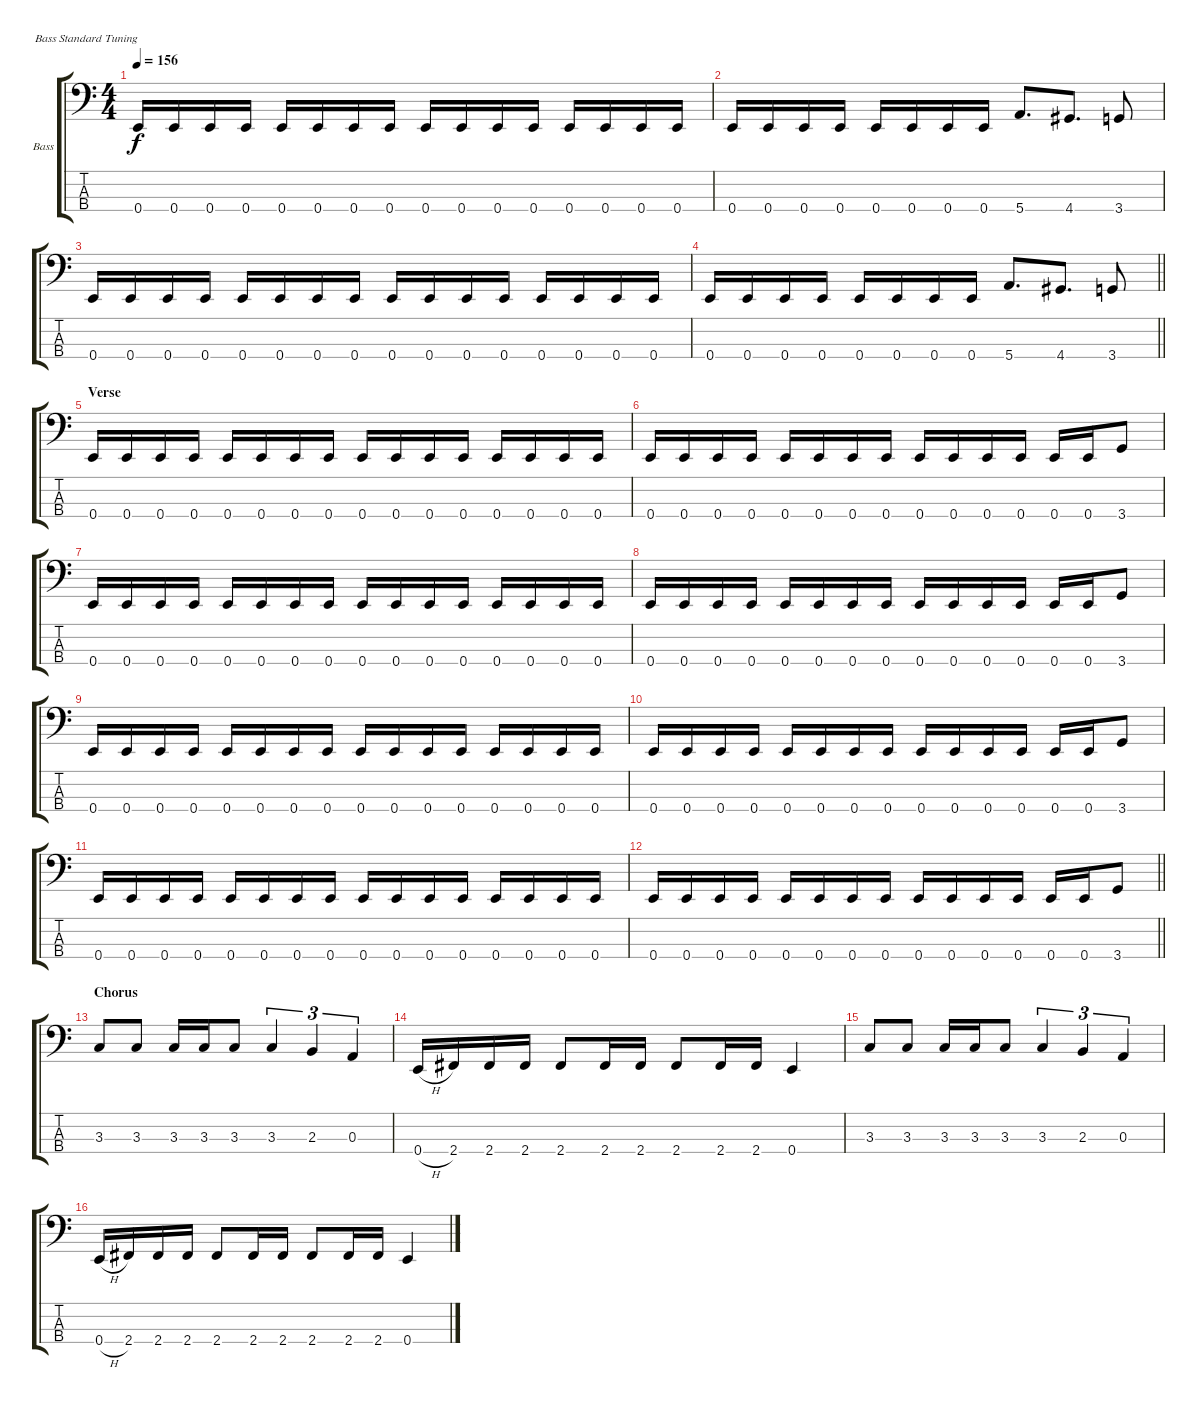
\bracketExtendMode groupsimilarinstruments
\firstSystemTrackNameOrientation horizontal
\otherSystemsTrackNameOrientation horizontal
\track ("Bass" "Bass") {instrument electricbassfinger}
\staff {score tabs}
\tuning (G2 D2 A1 E1)
\ts (4 4)
\tempo 156
\clef f4
\ks c
0.4.16{dy f} 0.4.16 0.4.16 0.4.16 0.4.16 0.4.16 0.4.16 0.4.16 0.4.16 0.4.16 0.4.16 0.4.16 0.4.16 0.4.16 0.4.16 0.4.16 |
0.4.16 0.4.16 0.4.16 0.4.16 0.4.16 0.4.16 0.4.16 0.4.16 5.4.8{d} 4.4.8{d} 3.4.8 |
0.4.16 0.4.16 0.4.16 0.4.16 0.4.16 0.4.16 0.4.16 0.4.16 0.4.16 0.4.16 0.4.16 0.4.16 0.4.16 0.4.16 0.4.16 0.4.16 |
\barLineRight lightlight
0.4.16 0.4.16 0.4.16 0.4.16 0.4.16 0.4.16 0.4.16 0.4.16 5.4.8{d} 4.4.8{d} 3.4.8 |
\section ("" "Verse")
0.4.16 0.4.16 0.4.16 0.4.16 0.4.16 0.4.16 0.4.16 0.4.16 0.4.16 0.4.16 0.4.16 0.4.16 0.4.16 0.4.16 0.4.16 0.4.16 |
0.4.16 0.4.16 0.4.16 0.4.16 0.4.16 0.4.16 0.4.16 0.4.16 0.4.16 0.4.16 0.4.16 0.4.16 0.4.16 0.4.16 3.4.8 |
0.4.16 0.4.16 0.4.16 0.4.16 0.4.16 0.4.16 0.4.16 0.4.16 0.4.16 0.4.16 0.4.16 0.4.16 0.4.16 0.4.16 0.4.16 0.4.16 |
0.4.16 0.4.16 0.4.16 0.4.16 0.4.16 0.4.16 0.4.16 0.4.16 0.4.16 0.4.16 0.4.16 0.4.16 0.4.16 0.4.16 3.4.8 |
0.4.16 0.4.16 0.4.16 0.4.16 0.4.16 0.4.16 0.4.16 0.4.16 0.4.16 0.4.16 0.4.16 0.4.16 0.4.16 0.4.16 0.4.16 0.4.16 |
0.4.16 0.4.16 0.4.16 0.4.16 0.4.16 0.4.16 0.4.16 0.4.16 0.4.16 0.4.16 0.4.16 0.4.16 0.4.16 0.4.16 3.4.8 |
0.4.16 0.4.16 0.4.16 0.4.16 0.4.16 0.4.16 0.4.16 0.4.16 0.4.16 0.4.16 0.4.16 0.4.16 0.4.16 0.4.16 0.4.16 0.4.16 |
\barLineRight lightlight
0.4.16 0.4.16 0.4.16 0.4.16 0.4.16 0.4.16 0.4.16 0.4.16 0.4.16 0.4.16 0.4.16 0.4.16 0.4.16 0.4.16 3.4.8 |
\section ("" "Chorus")
3.3.8 3.3.8 3.3.16 3.3.16 3.3.8 3.3.4{tu (3 2)} 2.3.4{tu (3 2)} 0.3.4{tu (3 2)} |
0.4{h}.16 2.4.16 2.4.16 2.4.16 2.4.8 2.4.16 2.4.16 2.4.8 2.4.16 2.4.16 0.4.4 |
3.3.8 3.3.8 3.3.16 3.3.16 3.3.8 3.3.4{tu (3 2)} 2.3.4{tu (3 2)} 0.3.4{tu (3 2)} |
0.4{h}.16 2.4.16 2.4.16 2.4.16 2.4.8 2.4.16 2.4.16 2.4.8 2.4.16 2.4.16 0.4.4
